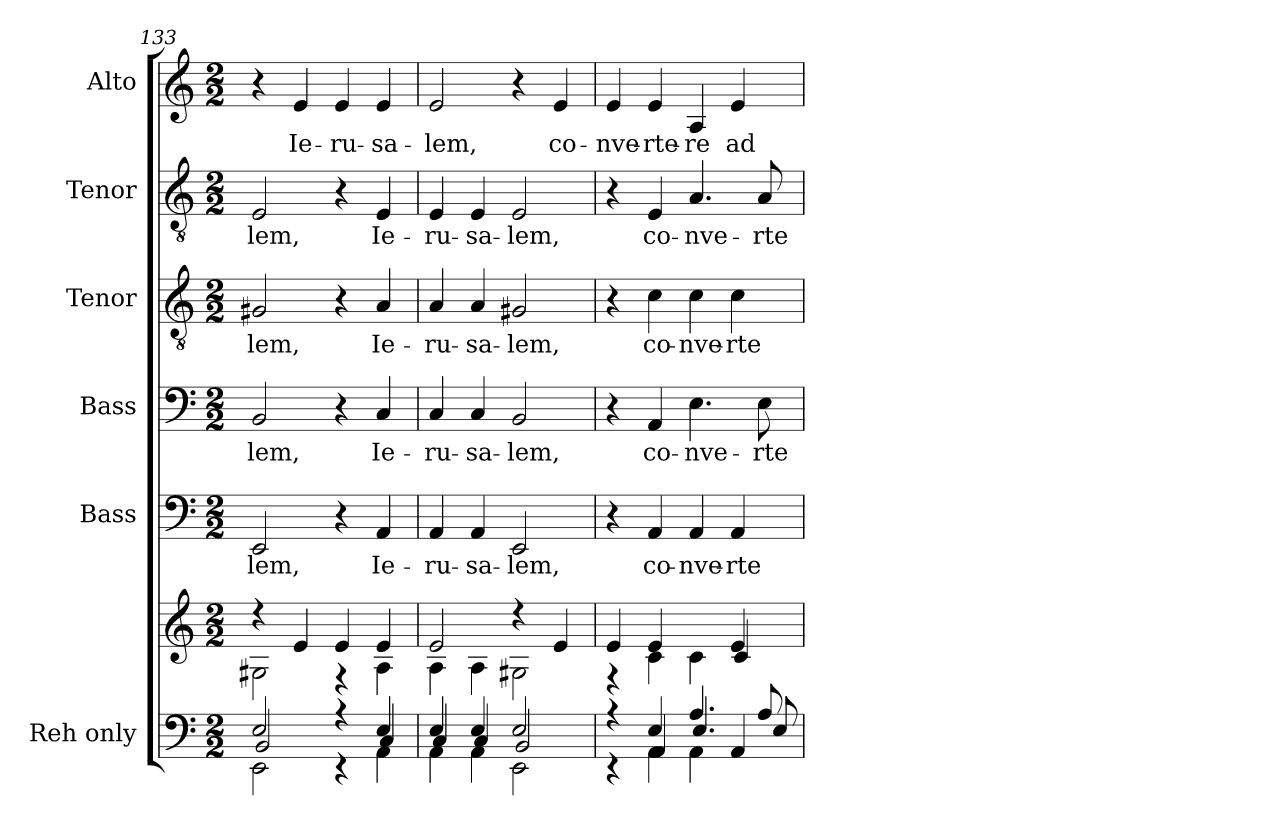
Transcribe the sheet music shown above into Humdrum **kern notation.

**kern	**kern	**kern	**text	**kern	**text	**kern	**text	**kern	**text	**kern	**text
*part6	*part6	*part5	*part5	*part4	*part4	*part3	*part3	*part2	*part2	*part1	*part1
*staff7	*staff6	*staff5	*staff5	*staff4	*staff4	*staff3	*staff3	*staff2	*staff2	*staff1	*staff1
*I"Reh only	*	*I"Bass	*	*I"Bass	*	*I"Tenor	*	*I"Tenor	*	*I"Alto	*
*	*	*I'B.	*	*I'B.	*	*I'T.	*	*I'T.	*	*I'A.	*
*clefF4	*clefG2	*clefF4	*	*clefF4	*	*clefGv2	*	*clefGv2	*	*clefG2	*
*	*	*	*	*	*	*ITrd7c12	*	*ITrd7c12	*	*	*
*k[]	*k[]	*k[]	*	*k[]	*	*k[]	*	*k[]	*	*k[]	*
*C:	*C:	*C:	*	*C:	*	*C:	*	*C:	*	*C:	*
*M2/2	*M2/2	*M2/2	*	*M2/2	*	*M2/2	*	*M2/2	*	*M2/2	*
=133	=133	=133	=133	=133	=133	=133	=133	=133	=133	=133	=133
*^	*^	*	*	*	*	*	*	*	*	*	*
*	*^	*	*	*	*	*	*	*	*	*	*	*	*
!	!	!	!	!	!	!LO:LY:b:color=#000000	!	!	!	!	!	!	!	!
!	!	!	!	!	!	!	!	!LO:LY:b:color=#000000	!	!	!	!	!	!
!	!	!	!	!	!	!	!	!	!	!LO:LY:b:color=#000000	!	!	!	!
!	!	!	!	!	!	!	!	!	!	!	!	!LO:LY:b:color=#000000	!	!
2Ei/	2BBi/	2EEi\	4r	2G#Xi\	2EEi/	-lem,	2BBi/	-lem,	2GG#Xi/	-lem,	2EEi/	-lem,	4r	.
!	!	!	!	!	!	!	!	!	!	!	!	!	!	!LO:LY:b:color=#000000
.	.	.	4ei/	.	.	.	.	.	.	.	.	.	4ei/	Ie-
!	!	!	!	!	!	!	!	!	!	!	!	!	!	!LO:LY:b:color=#000000
4ryy	4r	4r	4ei/	4r	4r	.	4r	.	4r	.	4r	.	4ei/	-ru-
!	!	!	!	!	!	!LO:LY:b:color=#000000	!	!	!	!	!	!	!	!
!	!	!	!	!	!	!	!	!LO:LY:b:color=#000000	!	!	!	!	!	!
!	!	!	!	!	!	!	!	!	!	!LO:LY:b:color=#000000	!	!	!	!
!	!	!	!	!	!	!	!	!	!	!	!	!LO:LY:b:color=#000000	!	!
!	!	!	!	!	!	!	!	!	!	!	!	!	!	!LO:LY:b:color=#000000
4Ei/	4Ci/	4AAi\	4ei/	4Ai\	4AAi/	Ie-	4Ci/	Ie-	4AAi/	Ie-	4EEi/	Ie-	4ei/	-sa-
=134	=134	=134	=134	=134	=134	=134	=134	=134	=134	=134	=134	=134	=134	=134
!	!	!	!	!	!	!LO:LY:b:color=#000000	!	!	!	!	!	!	!	!
!	!	!	!	!	!	!	!	!LO:LY:b:color=#000000	!	!	!	!	!	!
!	!	!	!	!	!	!	!	!	!	!LO:LY:b:color=#000000	!	!	!	!
!	!	!	!	!	!	!	!	!	!	!	!	!LO:LY:b:color=#000000	!	!
!	!	!	!	!	!	!	!	!	!	!	!	!	!	!LO:LY:b:color=#000000
4Ei/	4Ci/	4AAi\	2ei/	4Ai\	4AAi/	-ru-	4Ci/	-ru-	4AAi/	-ru-	4EEi/	-ru-	2ei/	-lem,
!	!	!	!	!	!	!LO:LY:b:color=#000000	!	!	!	!	!	!	!	!
!	!	!	!	!	!	!	!	!LO:LY:b:color=#000000	!	!	!	!	!	!
!	!	!	!	!	!	!	!	!	!	!LO:LY:b:color=#000000	!	!	!	!
!	!	!	!	!	!	!	!	!	!	!	!	!LO:LY:b:color=#000000	!	!
4Ei/	4Ci/	4AAi\	.	4Ai\	4AAi/	-sa-	4Ci/	-sa-	4AAi/	-sa-	4EEi/	-sa-	.	.
!	!	!	!	!	!	!LO:LY:b:color=#000000	!	!	!	!	!	!	!	!
!	!	!	!	!	!	!	!	!LO:LY:b:color=#000000	!	!	!	!	!	!
!	!	!	!	!	!	!	!	!	!	!LO:LY:b:color=#000000	!	!	!	!
!	!	!	!	!	!	!	!	!	!	!	!	!LO:LY:b:color=#000000	!	!
2Ei/	2BBi/	2EEi\	4r	2G#Xi\	2EEi/	-lem,	2BBi/	-lem,	2GG#Xi/	-lem,	2EEi/	-lem,	4r	.
!	!	!	!	!	!	!	!	!	!	!	!	!	!	!LO:LY:b:color=#000000
.	.	.	4ei/	.	.	.	.	.	.	.	.	.	4ei/	co-
=135	=135	=135	=135	=135	=135	=135	=135	=135	=135	=135	=135	=135	=135	=135
!	!	!	!	!	!	!	!	!	!	!	!	!	!	!LO:LY:b:color=#000000
4ryy	4r	4r	4ei/	4r	4r	.	4r	.	4r	.	4r	.	4ei/	-nve-
!	!	!	!	!	!	!LO:LY:b:color=#000000	!	!	!	!	!	!	!	!
!	!	!	!	!	!	!	!	!LO:LY:b:color=#000000	!	!	!	!	!	!
!	!	!	!	!	!	!	!	!	!	!LO:LY:b:color=#000000	!	!	!	!
!	!	!	!	!	!	!	!	!	!	!	!	!LO:LY:b:color=#000000	!	!
!	!	!	!	!	!	!	!	!	!	!	!	!	!	!LO:LY:b:color=#000000
4Ei/	4AAi/	4AAi\	4ei/	4ci\	4AAi/	co-	4AAi/	co-	4Ci\	co-	4EEi/	co-	4ei/	-rte-
!	!	!	!	!	!	!LO:LY:b:color=#000000	!	!	!	!	!	!	!	!
!	!	!	!	!	!	!	!	!LO:LY:b:color=#000000	!	!	!	!	!	!
!	!	!	!	!	!	!	!	!	!	!LO:LY:b:color=#000000	!	!	!	!
!	!	!	!	!	!	!	!	!	!	!	!	!LO:LY:b:color=#000000	!	!
!	!	!	!	!	!	!	!	!	!	!	!	!	!	!LO:LY:b:color=#000000
4.Ai/	4.Ei/	4AAi\	4ryy	4ci\	4AAi/	-nve-	4.Ei\	-nve-	4Ci\	-nve-	4.AAi/	-nve-	4Ai/	-re
!	!	!	!	!	!	!LO:LY:b:color=#000000	!	!	!	!	!	!	!	!
!	!	!	!	!	!	!	!	!	!	!LO:LY:b:color=#000000	!	!	!	!
!	!	!	!	!	!	!	!	!	!	!	!	!	!	!LO:LY:b:color=#000000
.	.	4AAi/	4ei/	4ci/	4AAi/	-rte-	.	.	4Ci\	-rte-	.	.	4ei/	ad
!	!	!	!	!	!	!	!	!LO:LY:b:color=#000000	!	!	!	!	!	!
!	!	!	!	!	!	!	!	!	!	!	!	!LO:LY:b:color=#000000	!	!
8Ai/	8Ei/	.	.	.	.	.	8Ei\	-rte-	.	.	8AAi/	-rte-	.	.
*v	*v	*v	*	*	*	*	*	*	*	*	*	*	*	*
*	*v	*v	*	*	*	*	*	*	*	*	*	*
=	=	=	=	=	=	=	=	=	=	=	=
*-	*-	*-	*-	*-	*-	*-	*-	*-	*-	*-	*-
